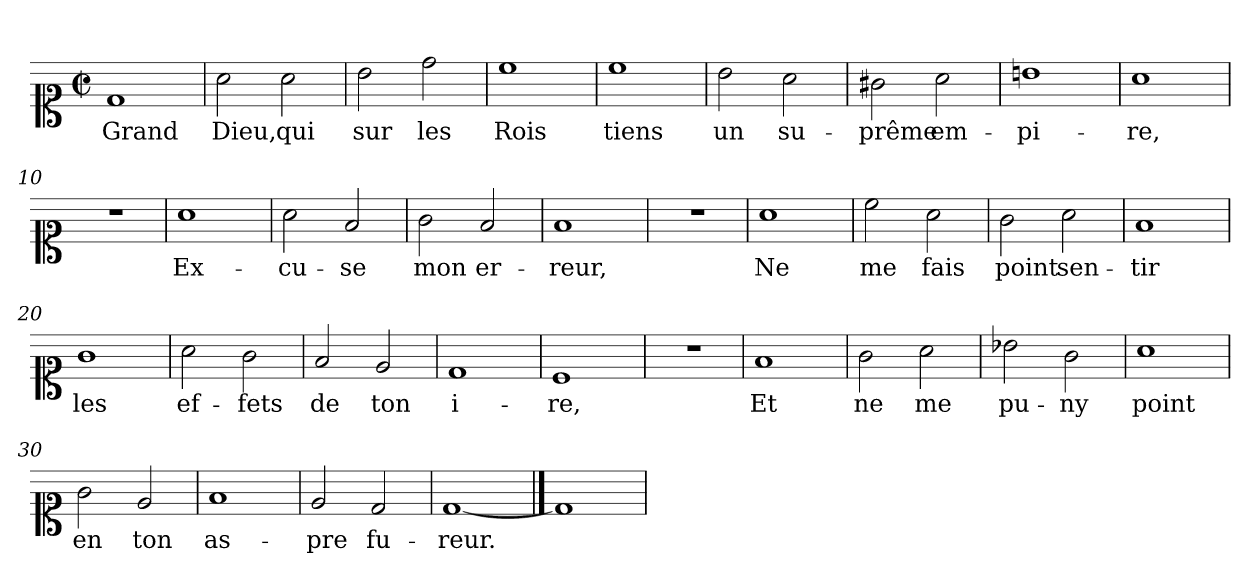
**kern	**text
*part1	*part1
*staff1	*staff1
*clefC1	*
*k[]	*
*C:	*
*M2/2	*
*met(c|)	*
=1	=1
1d	Grand
=2	=2
2a\	Dieu,
2a\	qui
=3	=3
2b\	sur
2dd\	les
=4	=4
1cc	Rois
=5	=5
1cc	tiens
=6	=6
2b\	un
2a\	su-
=7	=7
2g#X\	-prême
2a\	em-
=8	=8
1bn	-pi-
!!LO:LB:g=z
=9	=9
1a	-re,
=10	=10
1r	.
=11	=11
1a	Ex-
=12	=12
2a\	-cu-
2f/	-se
=13	=13
2g\	mon
2f/	er-
=14	=14
1f	-reur,
=15	=15
1r	.
=16	=16
1a	Ne
!!LO:LB:g=z
=17	=17
2cc\	me
2a\	fais
=18	=18
2g\	point
2a\	sen-
=19	=19
1f	-tir
=20	=20
1g	les
=21	=21
2a\	ef-
2g\	-fets
=22	=22
2f/	de
2e/	ton
=23	=23
1d	i-
=24	=24
1c	-re,
!!LO:LB:g=z
=25	=25
1r	.
=26	=26
1f	Et
=27	=27
2g\	ne
2a\	me
=28	=28
2b-X\	pu-
2g\	-ny
=29	=29
1a	point
=30	=30
2g\	en
2e/	ton
=31	=31
1f	as-
!!LO:LB:g=z
=32	=32
2e/	-pre
2d/	fu-
=33	=33
[1d	-reur.
==34	==34
1d]	.
=	=
*-	*-
